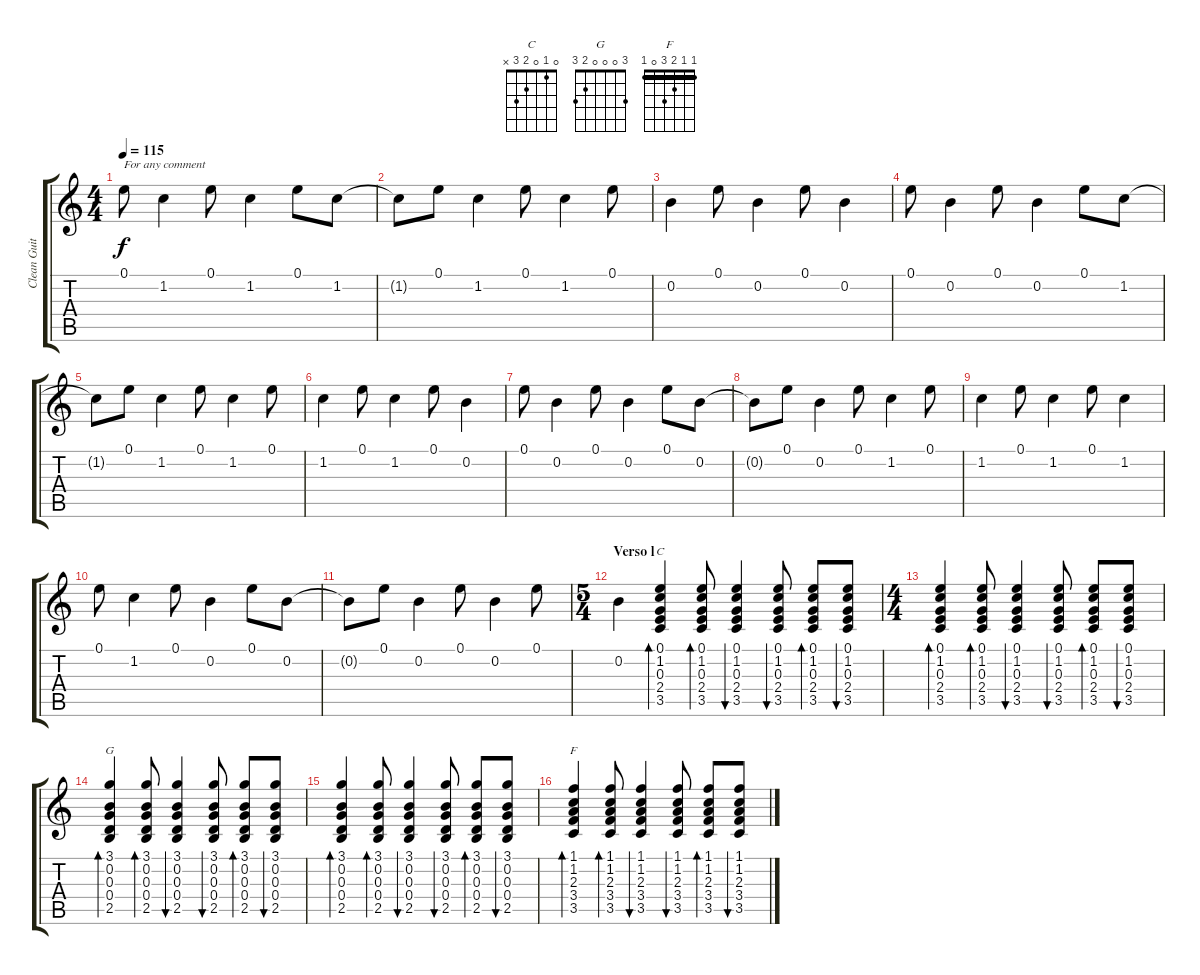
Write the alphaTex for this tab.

\track ("Clean Guitar" "Clean Guit") {instrument electricguitarjazz}
\staff {score tabs}
\tuning (E4 B3 G3 D3 A2 E2) {hide}
\chord ("C" 0 1 0 2 3 x)
\chord ("G" 3 0 0 0 2 3)
\chord ("F" 1 1 2 3 0 1) {barre 1}
\ts (4 4)
\tempo 115
\clef g2
\ks c
0.1.8{txt "For any comment" dy f instrument electricguitarjazz} 1.2.4 0.1.8 1.2.4 0.1.8 1.2.8 |
1.2{t}.8 0.1.8{txt ""} 1.2.4 0.1.8 1.2.4 0.1.8 |
0.2.4 0.1.8 0.2.4 0.1.8 0.2.4 |
0.1.8 0.2.4 0.1.8 0.2.4 0.1.8 1.2.8 |
1.2{t}.8 0.1.8 1.2.4 0.1.8 1.2.4 0.1.8 |
1.2.4 0.1.8 1.2.4 0.1.8 0.2.4 |
0.1.8 0.2.4 0.1.8 0.2.4 0.1.8 0.2.8 |
0.2{t}.8 0.1.8 0.2.4 0.1.8 1.2.4 0.1.8 |
1.2.4 0.1.8 1.2.4 0.1.8 1.2.4 |
0.1.8 1.2.4 0.1.8 0.2.4 0.1.8 0.2.8 |
0.2{t}.8 0.1.8 0.2.4 0.1.8 0.2.4 0.1.8 |
\ts (5 4)
\section ("" "Verso l")
0.2.4{volume 7 instrument acousticguitarsteel} (0.1 1.2 0.3 2.4 3.5).4{bd 120 ch "C"} (0.1 1.2 0.3 2.4 3.5).8{bd 60} (0.1 1.2 0.3 2.4 3.5).4{bu 120} (0.1 1.2 0.3 2.4 3.5).8{bu 60} (0.1 1.2 0.3 2.4 3.5).8{bd 60} (0.1 1.2 0.3 2.4 3.5).8{bu 60} |
\ts (4 4)
(0.1 1.2 0.3 2.4 3.5).4{bd 120} (0.1 1.2 0.3 2.4 3.5).8{bd 120} (0.1 1.2 0.3 2.4 3.5).4{bu 120} (0.1 1.2 0.3 2.4 3.5).8{bu 120} (0.1 1.2 0.3 2.4 3.5).8{bd 120} (0.1 1.2 0.3 2.4 3.5).8{bu 120} |
(3.1 0.2 0.3 0.4 2.5).4{bd 120 ch "G"} (3.1 0.2 0.3 0.4 2.5).8{bd 120} (3.1 0.2 0.3 0.4 2.5).4{bu 120} (3.1 0.2 0.3 0.4 2.5).8{bu 120} (3.1 0.2 0.3 0.4 2.5).8{bd 120} (3.1 0.2 0.3 0.4 2.5).8{bu 120} |
(3.1 0.2 0.3 0.4 2.5).4{bd 120} (3.1 0.2 0.3 0.4 2.5).8{bd 120} (3.1 0.2 0.3 0.4 2.5).4{bu 120} (3.1 0.2 0.3 0.4 2.5).8{bu 120} (3.1 0.2 0.3 0.4 2.5).8{bd 120} (3.1 0.2 0.3 0.4 2.5).8{bu 120} |
(1.1 1.2 2.3 3.4 3.5).4{bd 120 ch "F"} (1.1 1.2 2.3 3.4 3.5).8{bd 120} (1.1 1.2 2.3 3.4 3.5).4{bu 120} (1.1 1.2 2.3 3.4 3.5).8{bu 120} (1.1 1.2 2.3 3.4 3.5).8{bd 120} (1.1 1.2 2.3 3.4 3.5).8{bu 120}
